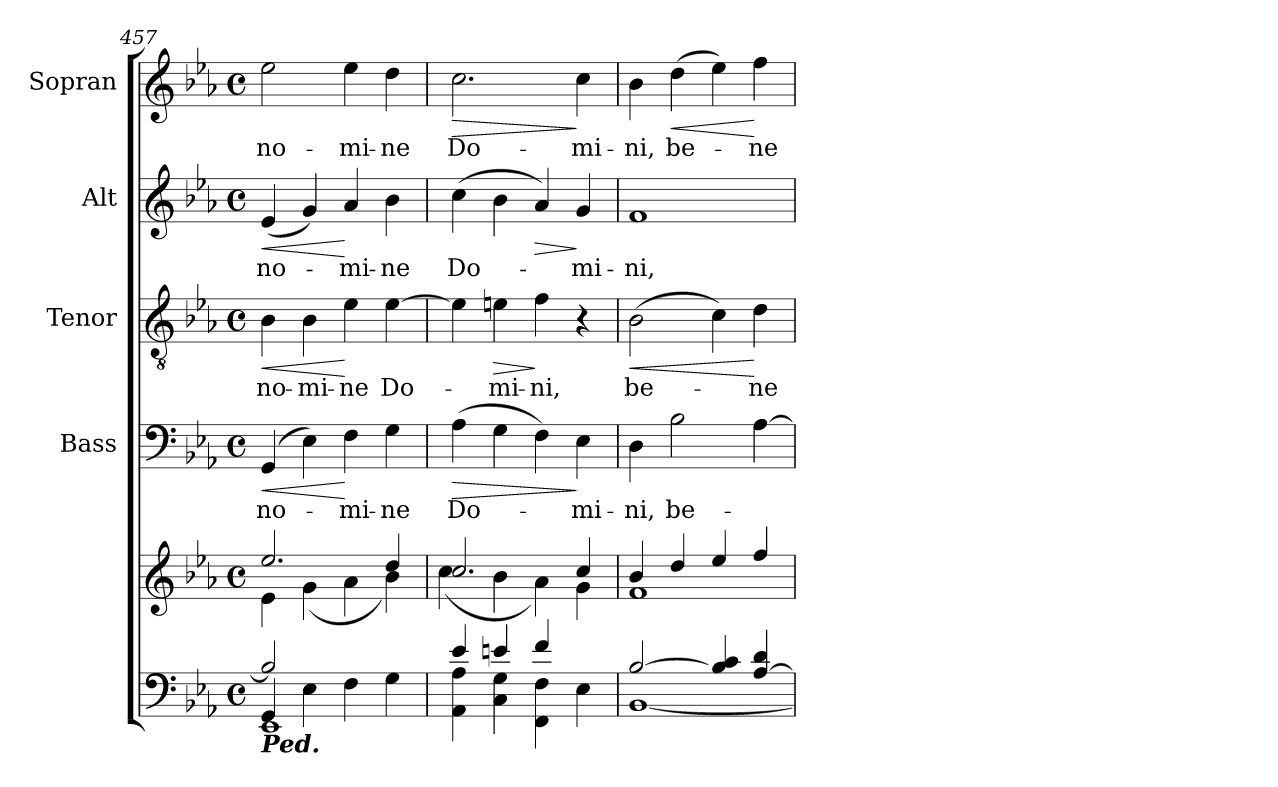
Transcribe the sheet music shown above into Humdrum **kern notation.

**kern	**kern	**kern	**text	**dynam	**kern	**text	**dynam	**kern	**text	**dynam	**kern	**text	**dynam
*part5	*part5	*part4	*part4	*part4	*part3	*part3	*part3	*part2	*part2	*part2	*part1	*part1	*part1
*staff6	*staff5	*staff4	*staff4	*staff4	*staff3	*staff3	*staff3	*staff2	*staff2	*staff2	*staff1	*staff1	*staff1
*	*	*I"Bass	*	*	*I"Tenor	*	*	*I"Alt	*	*	*I"Sopran	*	*
*	*	*I'B.	*	*	*I'T.	*	*	*I'A.	*	*	*I'S.	*	*
!!LO:PB:g=z
*clefF4	*clefG2	*clefF4	*	*	*clefGv2	*	*	*clefG2	*	*	*clefG2	*	*
*k[b-e-a-]	*k[b-e-a-]	*k[b-e-a-]	*	*	*k[b-e-a-]	*	*	*k[b-e-a-]	*	*	*k[b-e-a-]	*	*
*E-:	*E-:	*E-:	*	*	*E-:	*	*	*E-:	*	*	*E-:	*	*
*M4/4	*M4/4	*M4/4	*	*	*M4/4	*	*	*M4/4	*	*	*M4/4	*	*
*met(c)	*met(c)	*met(c)	*	*	*met(c)	*	*	*met(c)	*	*	*met(c)	*	*
=457	=457	=457	=457	=457	=457	=457	=457	=457	=457	=457	=457	=457	=457
*^	*^	*	*	*	*	*	*	*	*	*	*	*	*
*	*^	*	*	*	*	*	*	*	*	*	*	*	*	*	*
!LO:TX:b:Bi:t=Ped.	!	!	!	!	!	!	!	!	!	!	!	!	!	!	!	!
!	!	!	!	!	!	!LO:LY:b	!LO:HP:b	!	!LO:LY:b	!LO:HP:b	!	!LO:LY:b	!LO:HP:b	!	!LO:LY:b	!
2B-/]	4GG/	1EE-	2.ee-/	4e-\	(4GG/	no-	<	4B-\	no-	<	(<4e-/	no-	<	2ee-\	no-	.
!	!	!	!	!	!	!	!	!	!LO:LY:b	!	!	!	!	!	!	!
.	4E-\	.	.	(<4g\	4E-\)	.	.	4B-\	-mi-	.	4g/)	.	.	.	.	.
!	!	!	!	!	!	!LO:LY:b	!	!	!LO:LY:b	!	!	!LO:LY:b	!	!	!LO:LY:b	!
2ryy	4F\	.	.	4a-\	4F\	-mi-	[	4e-\	-ne	[	4a-/	-mi-	[	4ee-\	-mi-	.
!	!	!	!	!	!	!LO:LY:b	!	!	!LO:LY:b	!	!	!LO:LY:b	!	!	!LO:LY:b	!
.	4G\	.	4dd/	4b-\)	4G\	-ne	.	[4e-\	Do-	.	4b-\	-ne	.	4dd\	-ne	.
*	*v	*v	*	*	*	*	*	*	*	*	*	*	*	*	*	*
=458	=458	=458	=458	=458	=458	=458	=458	=458	=458	=458	=458	=458	=458	=458	=458
!	!	!	!	!	!LO:LY:b	!LO:HP:b	!	!	!	!	!LO:LY:b	!	!	!LO:LY:b	!LO:HP:b
4e-/	4AA-\ 4A-\	2.cc/	(<4cc\	(>4A-\	Do-	>	4e-\]	.	.	(>4cc\	Do-	.	2.cc\	Do-	>
!	!	!	!	!	!	!	!	!LO:LY:b	!LO:HP:b	!	!	!	!	!	!
4en/	4C\ 4G\	.	4b-\	4G\	.	.	4en\	-mi-	>	4b-\	.	.	.	.	.
!	!	!	!	!	!	!	!	!LO:LY:b	!	!	!	!LO:HP:b	!	!	!
4f/	4FF\ 4F\	.	4a-\)	4F\)	.	.	4f\	-ni,	]	4a-/)	.	>	.	.	.
!	!	!	!	!	!LO:LY:b	!	!	!	!	!	!LO:LY:b	!	!	!LO:LY:b	!
4ryy	4E-\	4cc/	4g\	4E-\	-mi-	]	4r	.	.	4g/	-mi-	]	4cc\	-mi-	]
=459	=459	=459	=459	=459	=459	=459	=459	=459	=459	=459	=459	=459	=459	=459	=459
!	!	!	!	!	!LO:LY:b	!	!	!LO:LY:b	!LO:HP:b	!	!LO:LY:b	!	!	!LO:LY:b	!
[>2B-/	[<1BB-	4b-/	1f	4D\	-ni,	.	(>2B-\	be-	<	1f	-ni,	.	4b-\	-ni,	.
!	!	!	!	!	!LO:LY:b	!	!	!	!	!	!	!	!	!LO:LY:b	!LO:HP:b
.	.	4dd/	.	2B-\	be-	.	.	.	.	.	.	.	(>4dd\	be-	<
4B-/] 4c/	.	4ee-/	.	.	.	.	4c\)	.	.	.	.	.	4ee-\)	.	.
!	!	!	!	!	!	!	!	!LO:LY:b	!	!	!	!	!	!LO:LY:b	!
[<4A-/ 4d/	.	4ff/	.	[4A-\	.	.	4d\	-ne-	[	.	.	.	4ff\	-ne-	[
*v	*v	*	*	*	*	*	*	*	*	*	*	*	*	*	*
*	*v	*v	*	*	*	*	*	*	*	*	*	*	*	*
=	=	=	=	=	=	=	=	=	=	=	=	=	=
*-	*-	*-	*-	*-	*-	*-	*-	*-	*-	*-	*-	*-	*-
